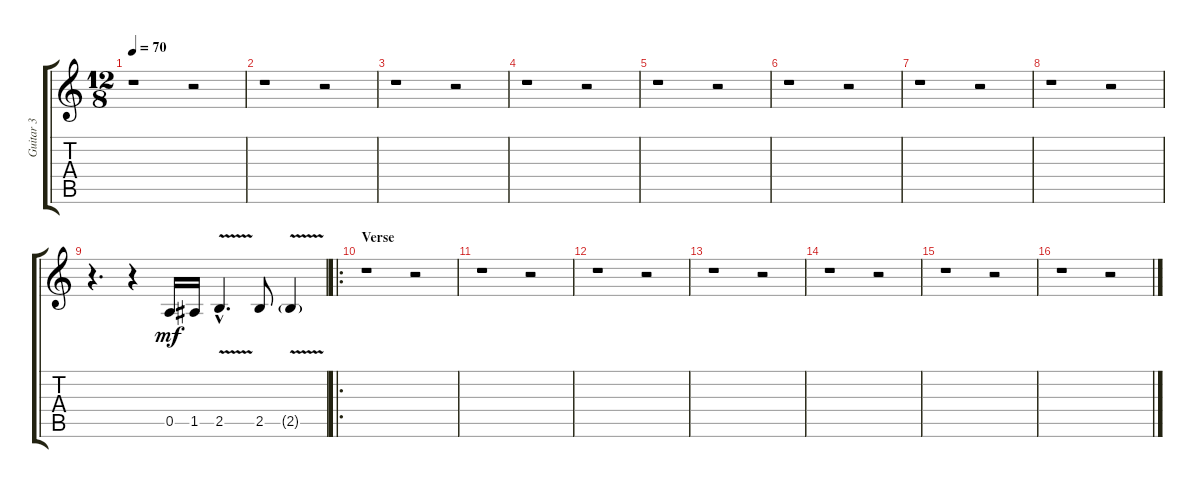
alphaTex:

\track ("Guitar 3" "Guitar 3") {instrument distortionguitar}
\staff {score tabs}
\tuning (E4 B3 G3 D3 A2 E2) {hide}
\ts (12 8)
\tempo 70
\clef g2
\ks c
r.1{dy mf instrument distortionguitar} r.2 |
r.1 r.2 |
r.1 r.2 |
r.1 r.2 |
r.1 r.2 |
r.1 r.2 |
r.1 r.2 |
r.1 r.2 |
r.4{d} r.4 0.5.16 1.5.16 2.5{v hac}.4{d} 2.5.8 2.5{v g}.4 |
\ro
\section ("" "Verse")
r.1 r.2 |
r.1 r.2 |
r.1 r.2 |
r.1 r.2 |
r.1 r.2 |
r.1 r.2 |
r.1 r.2
